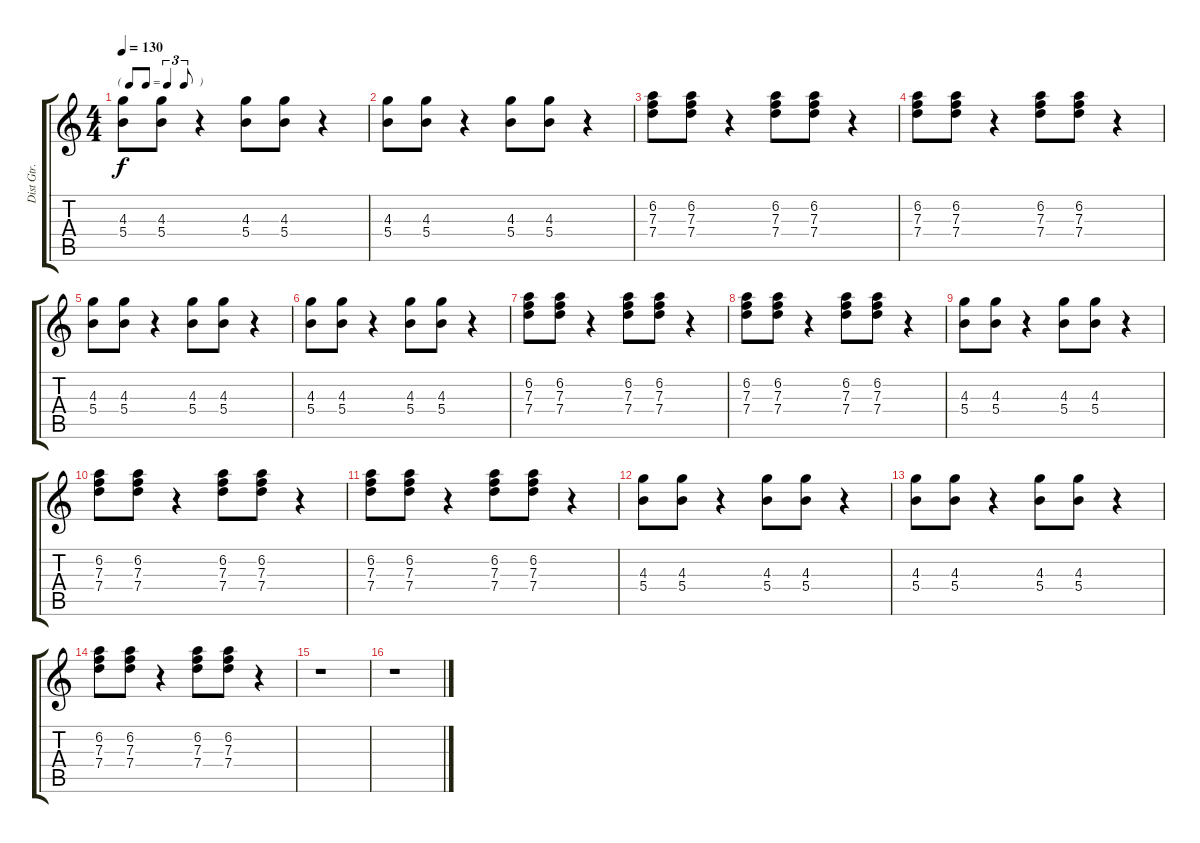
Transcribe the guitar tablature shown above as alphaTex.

\track ("Dist Gtr." "Dist Gtr.") {instrument distortionguitar}
\staff {score tabs}
\tuning (E4 B3 G3 D4 A3 E3) {hide}
\ts (4 4)
\tf triplet8th
\tempo 130
\clef g2
\ks c
(4.3 5.4).8{dy f} (4.3 5.4).8 r.4 (4.3 5.4).8 (4.3 5.4).8 r.4 |
(4.3 5.4).8 (4.3 5.4).8 r.4 (4.3 5.4).8 (4.3 5.4).8 r.4 |
(6.2 7.3 7.4).8 (6.2 7.3 7.4).8 r.4 (6.2 7.3 7.4).8 (6.2 7.3 7.4).8 r.4 |
(6.2 7.3 7.4).8 (6.2 7.3 7.4).8 r.4 (6.2 7.3 7.4).8 (6.2 7.3 7.4).8 r.4 |
(4.3 5.4).8 (4.3 5.4).8 r.4 (4.3 5.4).8 (4.3 5.4).8 r.4 |
(4.3 5.4).8 (4.3 5.4).8 r.4 (4.3 5.4).8 (4.3 5.4).8 r.4 |
(6.2 7.3 7.4).8 (6.2 7.3 7.4).8 r.4 (6.2 7.3 7.4).8 (6.2 7.3 7.4).8 r.4 |
(6.2 7.3 7.4).8 (6.2 7.3 7.4).8 r.4 (6.2 7.3 7.4).8 (6.2 7.3 7.4).8 r.4 |
(4.3 5.4).8 (4.3 5.4).8 r.4 (4.3 5.4).8 (4.3 5.4).8 r.4 |
(6.2 7.3 7.4).8 (6.2 7.3 7.4).8 r.4 (6.2 7.3 7.4).8 (6.2 7.3 7.4).8 r.4 |
(6.2 7.3 7.4).8 (6.2 7.3 7.4).8 r.4 (6.2 7.3 7.4).8 (6.2 7.3 7.4).8 r.4 |
(4.3 5.4).8 (4.3 5.4).8 r.4 (4.3 5.4).8 (4.3 5.4).8 r.4 |
(4.3 5.4).8 (4.3 5.4).8 r.4 (4.3 5.4).8 (4.3 5.4).8 r.4 |
(6.2 7.3 7.4).8 (6.2 7.3 7.4).8 r.4 (6.2 7.3 7.4).8 (6.2 7.3 7.4).8 r.4 |
r.1 |
r.1
